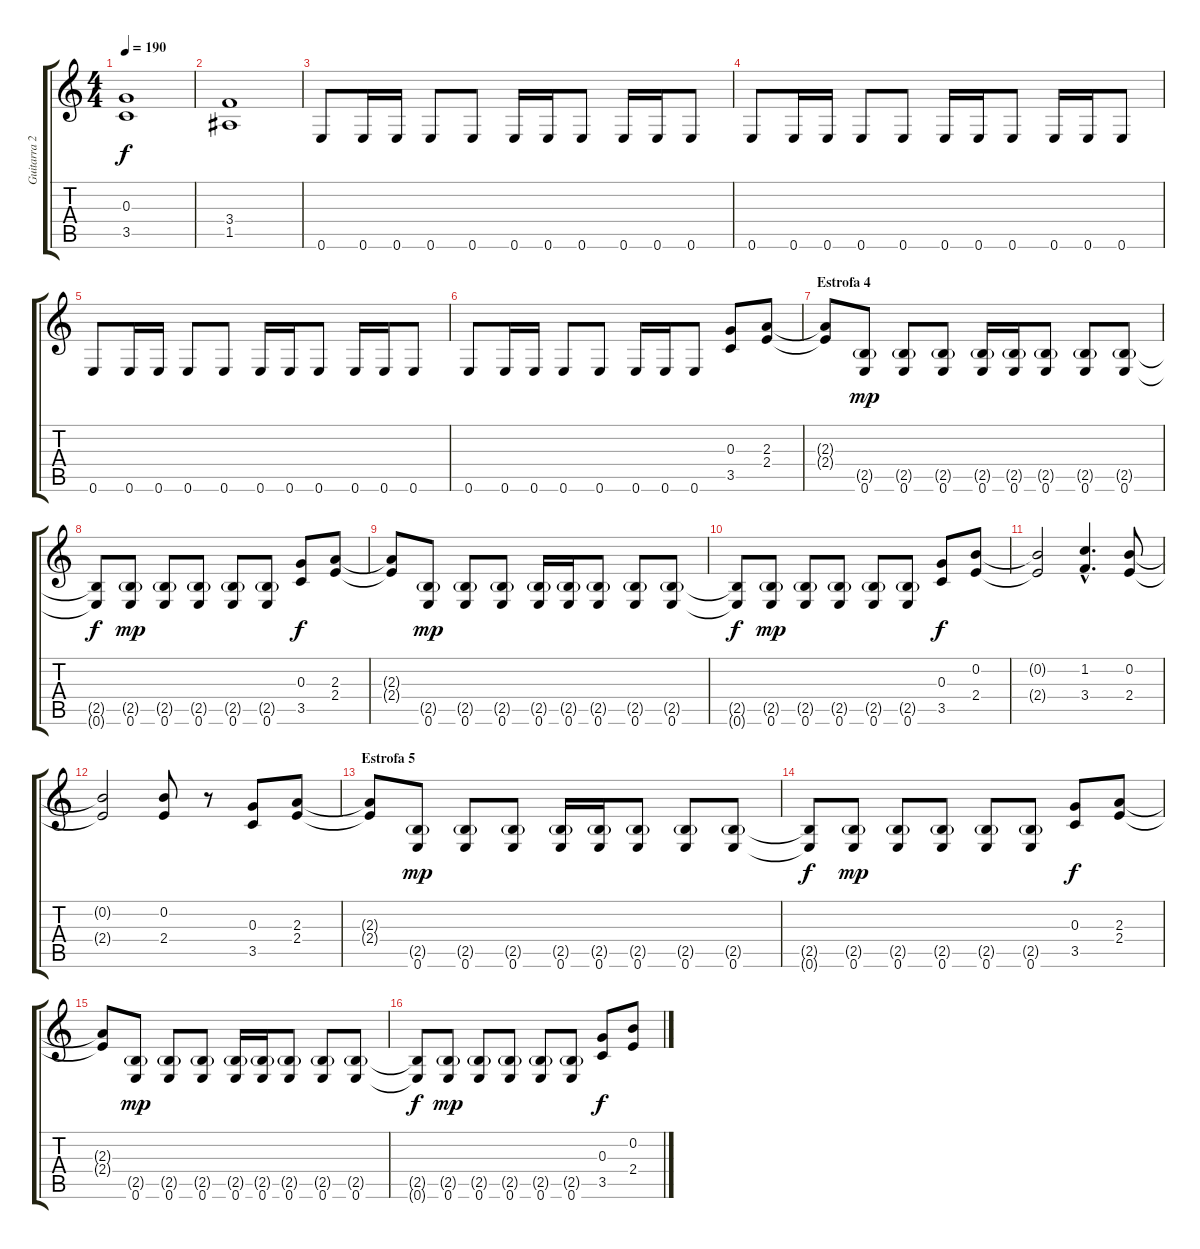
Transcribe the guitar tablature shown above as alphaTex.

\track ("Guitarra 2" "Guitarra 2") {instrument overdrivenguitar}
\staff {score tabs}
\tuning (E4 B3 G3 D3 A2 E2) {hide}
\ts (4 4)
\tempo 190
\clef g2
\ks c
(0.3 3.5).1{dy f} |
(3.4 1.5).1 |
0.6.8 0.6.16 0.6.16 0.6.8 0.6.8 0.6.16 0.6.16 0.6.8 0.6.16 0.6.16 0.6.8 |
0.6.8 0.6.16 0.6.16 0.6.8 0.6.8 0.6.16 0.6.16 0.6.8 0.6.16 0.6.16 0.6.8 |
0.6.8 0.6.16 0.6.16 0.6.8 0.6.8 0.6.16 0.6.16 0.6.8 0.6.16 0.6.16 0.6.8 |
0.6.8 0.6.16 0.6.16 0.6.8 0.6.8 0.6.16 0.6.16 0.6.8 (0.3 3.5).8 (2.3 2.4).8 |
\section ("" "Estrofa 4")
(2.3{t} 2.4{t}).8 (2.5{g} 0.6).8{dy mp} (2.5{g} 0.6).8 (2.5{g} 0.6).8 (2.5{g} 0.6).16 (2.5{g} 0.6).16 (2.5{g} 0.6).8 (2.5{g} 0.6).8 (2.5{g} 0.6).8 |
(2.5{t} 0.6{t}).8{dy f} (2.5{g} 0.6).8{dy mp} (2.5{g} 0.6).8 (2.5{g} 0.6).8 (2.5{g} 0.6).8 (2.5{g} 0.6).8 (0.3 3.5).8{dy f} (2.3 2.4).8 |
(2.3{t} 2.4{t}).8 (2.5{g} 0.6).8{dy mp} (2.5{g} 0.6).8 (2.5{g} 0.6).8 (2.5{g} 0.6).16 (2.5{g} 0.6).16 (2.5{g} 0.6).8 (2.5{g} 0.6).8 (2.5{g} 0.6).8 |
(2.5{t} 0.6{t}).8{dy f} (2.5{g} 0.6).8{dy mp} (2.5{g} 0.6).8 (2.5{g} 0.6).8 (2.5{g} 0.6).8 (2.5{g} 0.6).8 (0.3 3.5).8{dy f} (0.2 2.4).8 |
(0.2{t} 2.4{t}).2 (1.2{hac} 3.4{hac}).4{d} (0.2 2.4).8 |
(0.2{t} 2.4{t}).2 (0.2 2.4).8 r.8 (0.3 3.5).8 (2.3 2.4).8 |
\section ("" "Estrofa 5")
(2.3{t} 2.4{t}).8 (2.5{g} 0.6).8{dy mp} (2.5{g} 0.6).8 (2.5{g} 0.6).8 (2.5{g} 0.6).16 (2.5{g} 0.6).16 (2.5{g} 0.6).8 (2.5{g} 0.6).8 (2.5{g} 0.6).8 |
(2.5{t} 0.6{t}).8{dy f} (2.5{g} 0.6).8{dy mp} (2.5{g} 0.6).8 (2.5{g} 0.6).8 (2.5{g} 0.6).8 (2.5{g} 0.6).8 (0.3 3.5).8{dy f} (2.3 2.4).8 |
(2.3{t} 2.4{t}).8 (2.5{g} 0.6).8{dy mp} (2.5{g} 0.6).8 (2.5{g} 0.6).8 (2.5{g} 0.6).16 (2.5{g} 0.6).16 (2.5{g} 0.6).8 (2.5{g} 0.6).8 (2.5{g} 0.6).8 |
(2.5{t} 0.6{t}).8{dy f} (2.5{g} 0.6).8{dy mp} (2.5{g} 0.6).8 (2.5{g} 0.6).8 (2.5{g} 0.6).8 (2.5{g} 0.6).8 (0.3 3.5).8{dy f} (0.2 2.4).8
